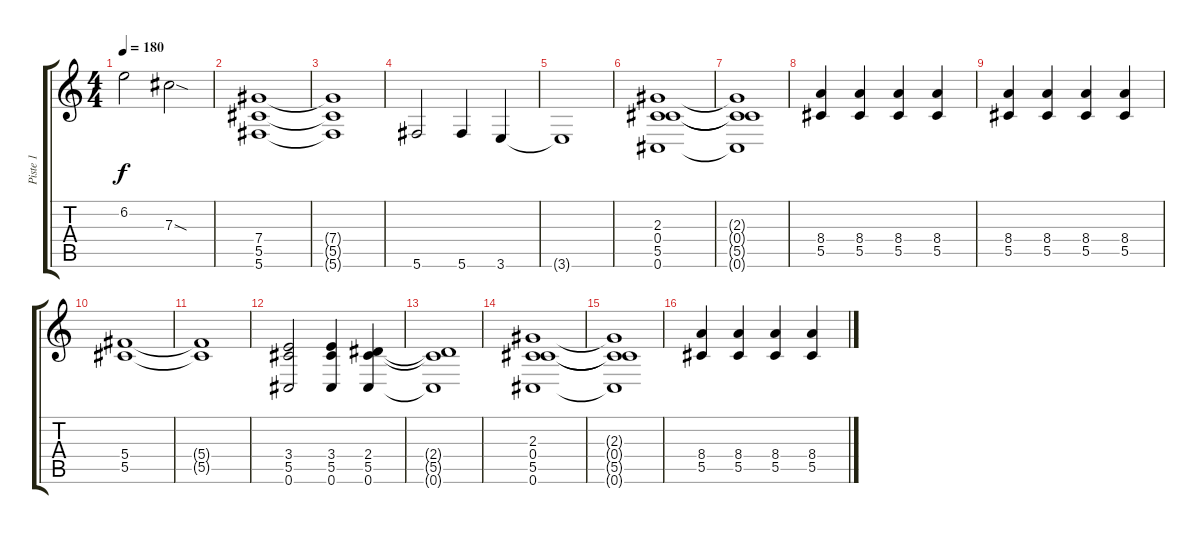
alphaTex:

\track ("Piste 1" "Piste 1") {instrument overdrivenguitar}
\staff {score tabs}
\tuning (Eb4 Bb3 Gb3 Db3 Ab2 Db2) {hide}
\ts (4 4)
\tempo 180
\clef g2
\ks c
6.2{t}.2{dy f} 7.3{sod}.2 |
(7.4 5.5 5.6).1 |
(7.4{t} 5.5{t} 5.6{t}).1 |
5.6.2 5.6.4 3.6.4 |
3.6{t}.1 |
(2.3 0.4 5.5 0.6).1 |
(2.3{t} 0.4{t} 5.5{t} 0.6{t}).1 |
(8.4 5.5).4 (8.4 5.5).4 (8.4 5.5).4 (8.4 5.5).4 |
(8.4 5.5).4 (8.4 5.5).4 (8.4 5.5).4 (8.4 5.5).4 |
(5.4 5.5).1 |
(5.4{t} 5.5{t}).1 |
(3.4 5.5 0.6).2 (3.4 5.5 0.6).4 (2.4 5.5 0.6).4 |
(2.4{t} 5.5{t} 0.6{t}).1 |
(2.3 0.4 5.5 0.6).1 |
(2.3{t} 0.4{t} 5.5{t} 0.6{t}).1 |
(8.4 5.5).4 (8.4 5.5).4 (8.4 5.5).4 (8.4 5.5).4
